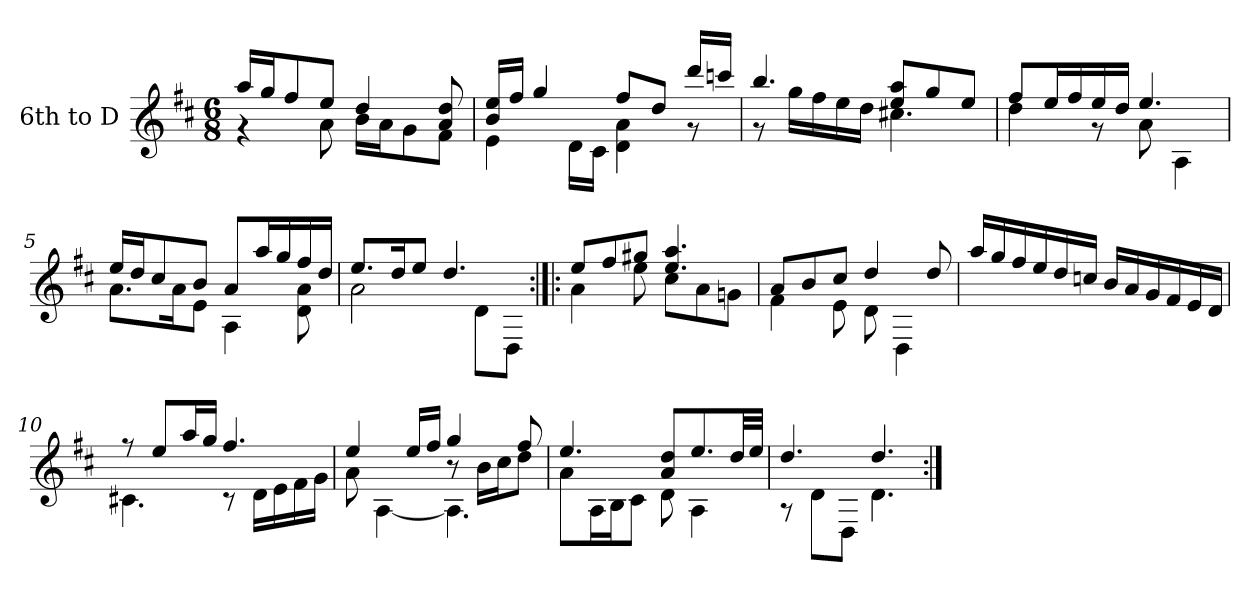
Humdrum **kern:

**kern
*part1
*staff1
*I"6th to D
!!LO:PB:g=z
*clefG2
*ITrd7c12
*k[f#c#]
*D:
*M6/8
*MM86
=1
*^
16ai/LL	4r
16gi/J	.
8f#i/	.
8ei/J	8Ai\
4di/	16Bi\LL
.	16Ai\J
.	8Gi\
8Ai/ 8di	8F#i\J
=2	=2
16Bi/ 16eiLL	4Ei\
16f#i/JJ	.
4gi/	.
.	16Di\LL
.	16C#i\JJ
8f#i/L	4Di\ 4Ai
8di/J	.
16ddi/LL	8r
16ccni/JJ	.
=3	=3
4.bi/	8r
.	16gi\LL
.	16f#i\
.	16ei\
.	16di\JJ
8ei/ 8aiL	4.c#Xi\
8gi/	.
8ei/J	.
!!LO:LB:g=z	!!
=4	=4
8f#i/L	4di\
16ei/L	.
16f#i/	.
16ei/	8r
16di/JJ	.
4.ei/	8Ai\
.	4AAi\
=5	=5
16ei/LL	8.Ai\L
16di/J	.
8c#i/	.
.	16Ai\k
8Bi/J	8Ei\J
8Ai/L	4AAi\
16ai/L	.
16gi/	.
16f#i/	8Di\ 8Ai
16di/JJ	.
=6	=6
8.ei/L	2Ai\
16di/k	.
8ei/J	.
4.di/	.
.	8Di\L
.	8DDi\J
!!LO:LB:g=z	!!
=7:|!|:	=7:|!|:
8ei/L	4Ai\
8f#i/	.
8g#Xi/J	8ei\
4.ei/ 4.ai	8c#i\L
.	8Ai\
.	8Gni\J
=8	=8
8Ai/L	4F#i\
8Bi/	.
8c#i/J	8Ei\
4di/	8Di\
.	4DDi\
8di/	.
*v	*v
=9
16ai/LL
16gi/
16f#i/
16ei/
16di/
16cni/JJ
16Bi/LL
16Ai/
16Gi/
16F#i/
16Ei/
16Di/JJ
!!LO:LB:g=z
=10
*^
8r	4.C#Xi\
8ei/L	.
16ai/L	.
16gi/JJ	.
4.f#i/	8r
.	16Di\LL
.	16Ei\
.	16F#i\
.	16Gi\JJ
=11	=11
*	*^
4ei/	8Ai\	4.ryy
.	[4AAi\	.
16ei/LL	.	.
16f#i/JJ	.	.
4gi/	8r	4.AAi\]
.	16Bi\LL	.
.	16c#i\J	.
8f#i/	8di\J	.
*	*v	*v
!!LO:LB:g=z
=12	=12
4.ei/	8Ai\L
.	16AAi\L
.	16BBi\J
.	8C#i\J
8Ai/ 8diL	8Di\
8.ei/	4AAi\
32di/LL	.
32ei/JJJ	.
=13	=13
4.di/	8r
.	8Di\L
.	8DDi\J
4.di/	4.Di\
*v	*v
=:|!
*-
